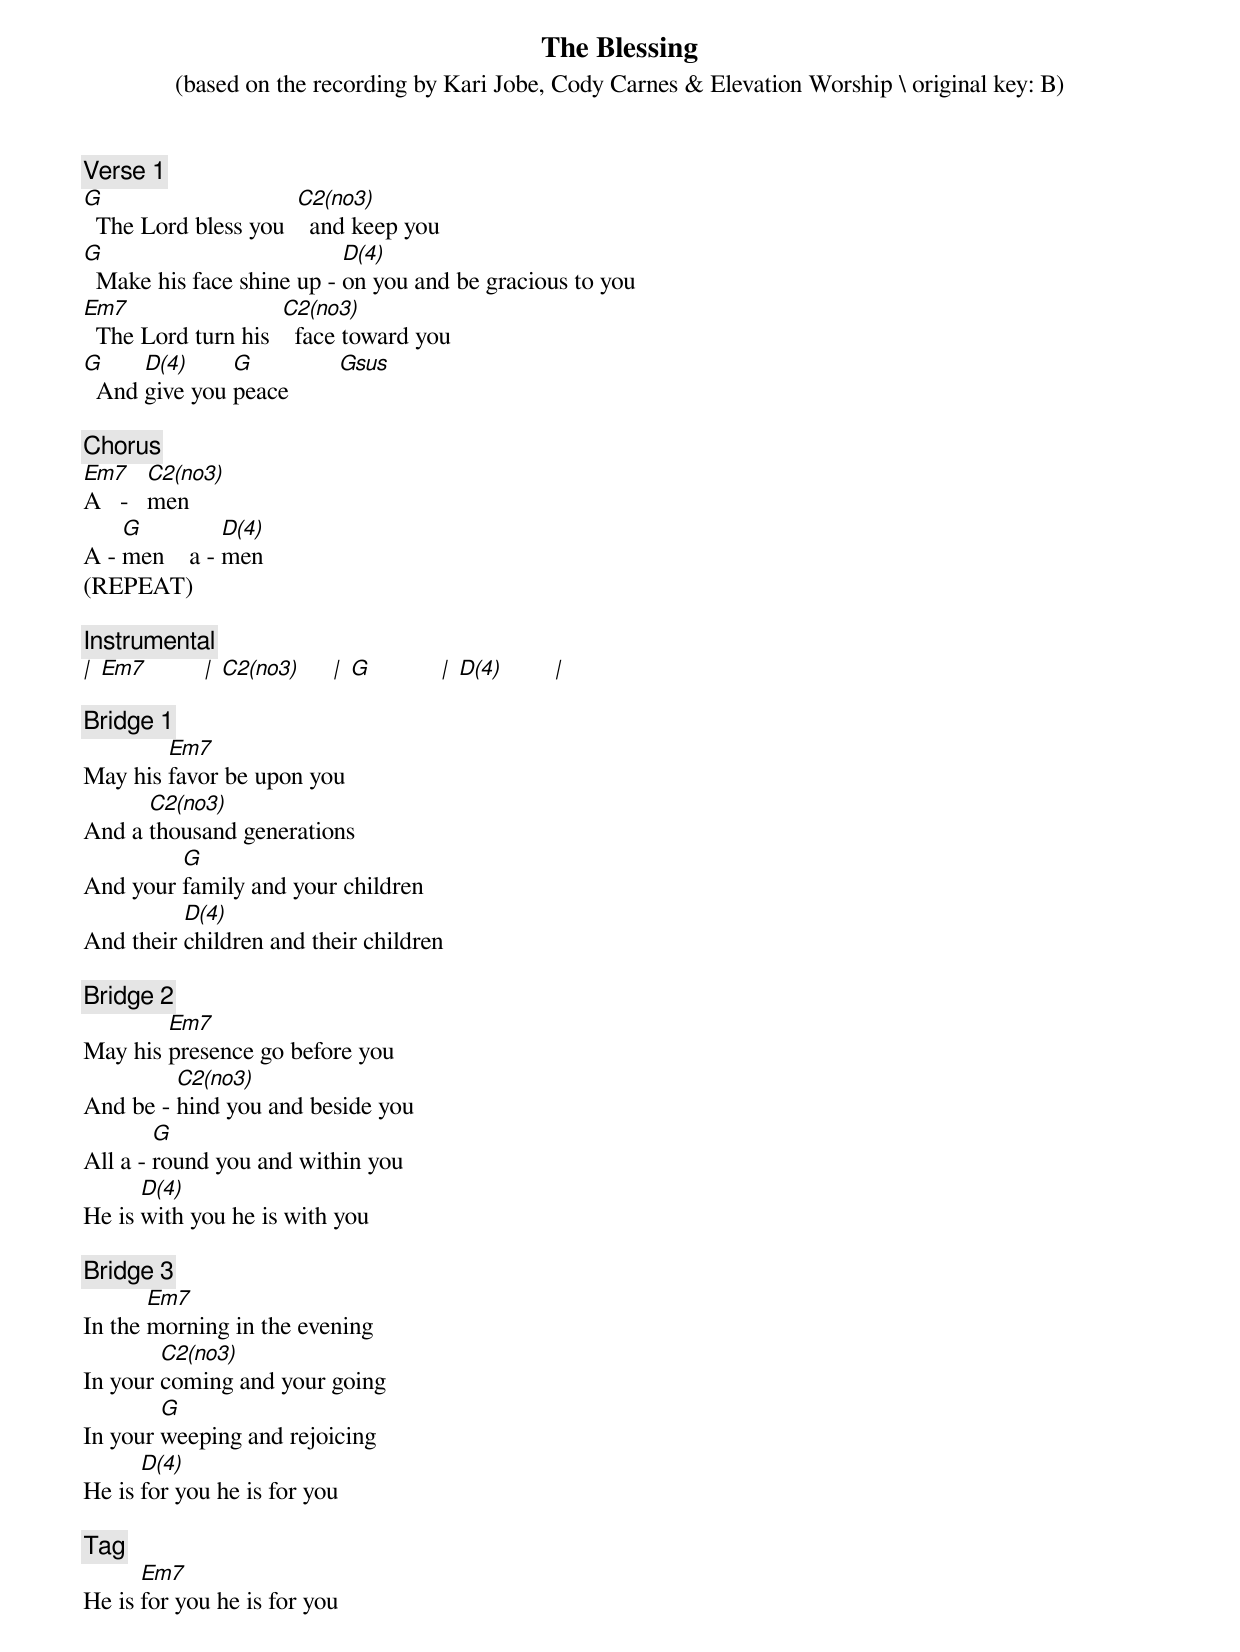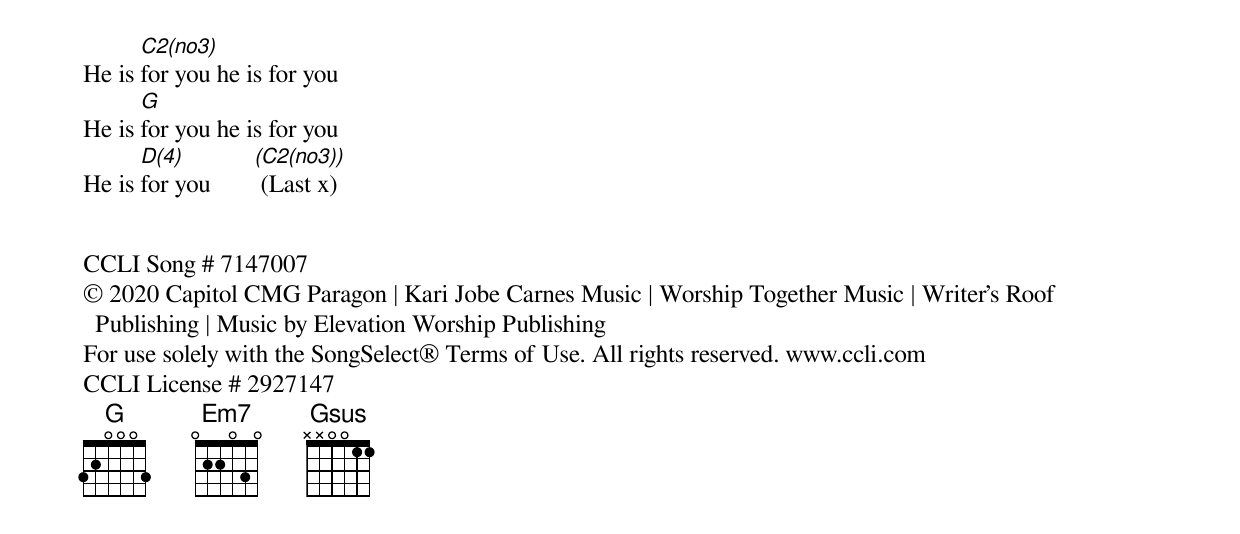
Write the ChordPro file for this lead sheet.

{title: The Blessing}
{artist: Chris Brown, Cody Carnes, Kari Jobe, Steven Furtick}
{subtitle: (based on the recording by Kari Jobe, Cody Carnes & Elevation Worship \ original key: B)}
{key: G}
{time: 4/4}
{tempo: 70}
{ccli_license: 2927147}
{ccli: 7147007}
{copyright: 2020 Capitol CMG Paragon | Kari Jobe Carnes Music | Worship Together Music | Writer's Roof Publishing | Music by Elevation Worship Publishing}
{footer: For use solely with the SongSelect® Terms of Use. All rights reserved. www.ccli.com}

{comment: Verse 1}
[G]  The Lord bless you  [C2(no3)]  and keep you
[G]  Make his face shine up - [D(4)]on you and be gracious to you
[Em7]  The Lord turn his  [C2(no3)]  face toward you
[G]  And [D(4)]give you [G]peace        [Gsus]

{comment: Chorus}
[Em7]A   -   [C2(no3)]men
A - [G]men    a - [D(4)]men
(REPEAT)

{comment: Instrumental}
[|] [Em7]         [|] [C2(no3)]     [|] [G]           [|] [D(4)]        [|]

{comment: Bridge 1}
May his [Em7]favor be upon you
And a [C2(no3)]thousand generations
And your [G]family and your children
And their [D(4)]children and their children

{comment: Bridge 2}
May his [Em7]presence go before you
And be - [C2(no3)]hind you and beside you
All a - [G]round you and within you
He is [D(4)]with you he is with you

{comment: Bridge 3}
In the [Em7]morning in the evening
In your [C2(no3)]coming and your going
In your [G]weeping and rejoicing
He is [D(4)]for you he is for you

{comment: Tag}
He is [Em7]for you he is for you
He is [C2(no3)]for you he is for you
He is [G]for you he is for you
He is [D(4)]for you       [(C2(no3))] (Last x)


CCLI Song # 7147007
© 2020 Capitol CMG Paragon | Kari Jobe Carnes Music | Worship Together Music | Writer's Roof Publishing | Music by Elevation Worship Publishing
For use solely with the SongSelect® Terms of Use. All rights reserved. www.ccli.com
CCLI License # 2927147
